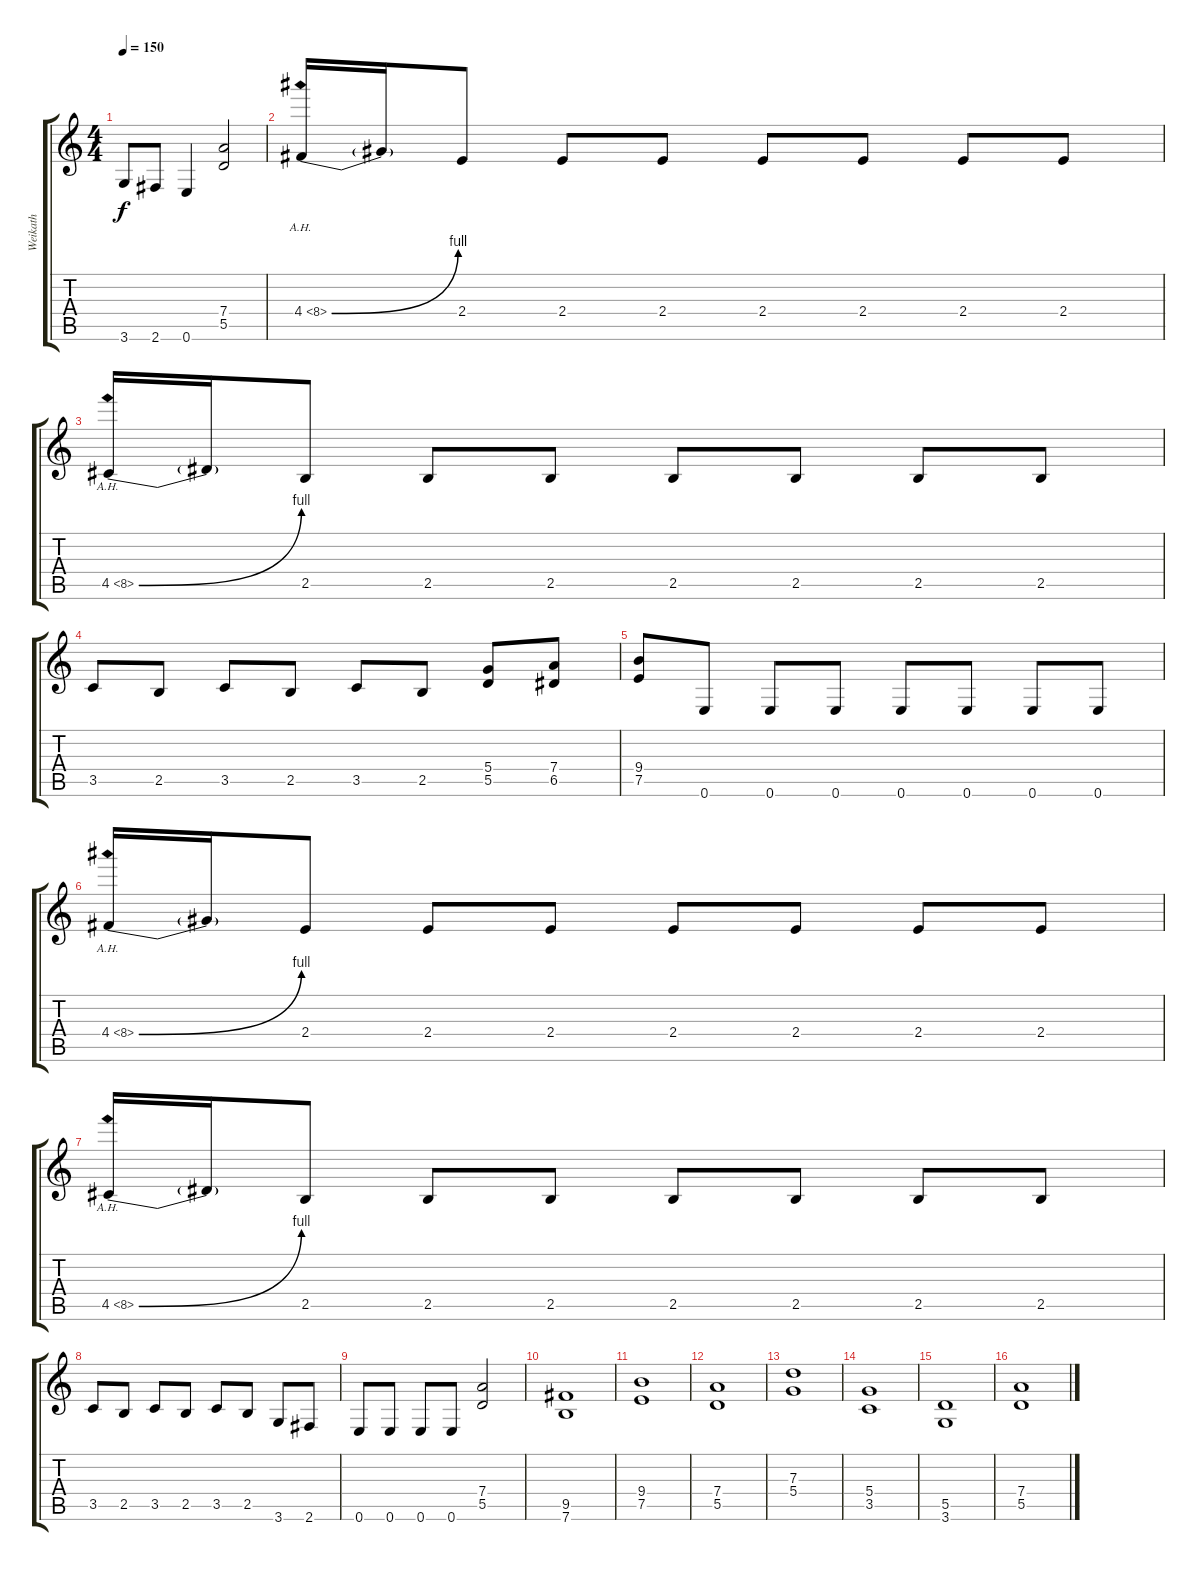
\track ("Weikath" "Weikath") {instrument distortionguitar}
\staff {score tabs}
\tuning (E4 B3 G3 D3 A2 E2) {hide}
\ts (4 4)
\tempo 150
\clef g2
\ks c
3.6{t}.8{dy f} 2.6.8 0.6.4 (7.4 5.5).2 |
4.4{be (bend 0 0 60 4) ah 4}.16 4.4{t}.16 2.4.8 2.4.8 2.4.8 2.4.8 2.4.8 2.4.8 2.4.8 |
4.5{be (bend 0 0 60 4) ah 4}.16 4.5{t}.16 2.5.8 2.5.8 2.5.8 2.5.8 2.5.8 2.5.8 2.5.8 |
3.5.8 2.5.8 3.5.8 2.5.8 3.5.8 2.5.8 (5.4 5.5).8 (7.4 6.5).8 |
(9.4 7.5).8 0.6.8 0.6.8 0.6.8 0.6.8 0.6.8 0.6.8 0.6.8 |
4.4{be (bend 0 0 60 4) ah 4}.16 4.4{t}.16 2.4.8 2.4.8 2.4.8 2.4.8 2.4.8 2.4.8 2.4.8 |
4.5{be (bend 0 0 60 4) ah 4}.16 4.5{t}.16 2.5.8 2.5.8 2.5.8 2.5.8 2.5.8 2.5.8 2.5.8 |
3.5.8 2.5.8 3.5.8 2.5.8 3.5.8 2.5.8 3.6.8 2.6.8 |
0.6.8 0.6.8 0.6.8 0.6.8 (7.4 5.5).2 |
(9.5 7.6).1 |
(9.4 7.5).1 |
(7.4 5.5).1 |
(7.3 5.4).1 |
(5.4 3.5).1 |
(5.5 3.6).1 |
(7.4 5.5).1
